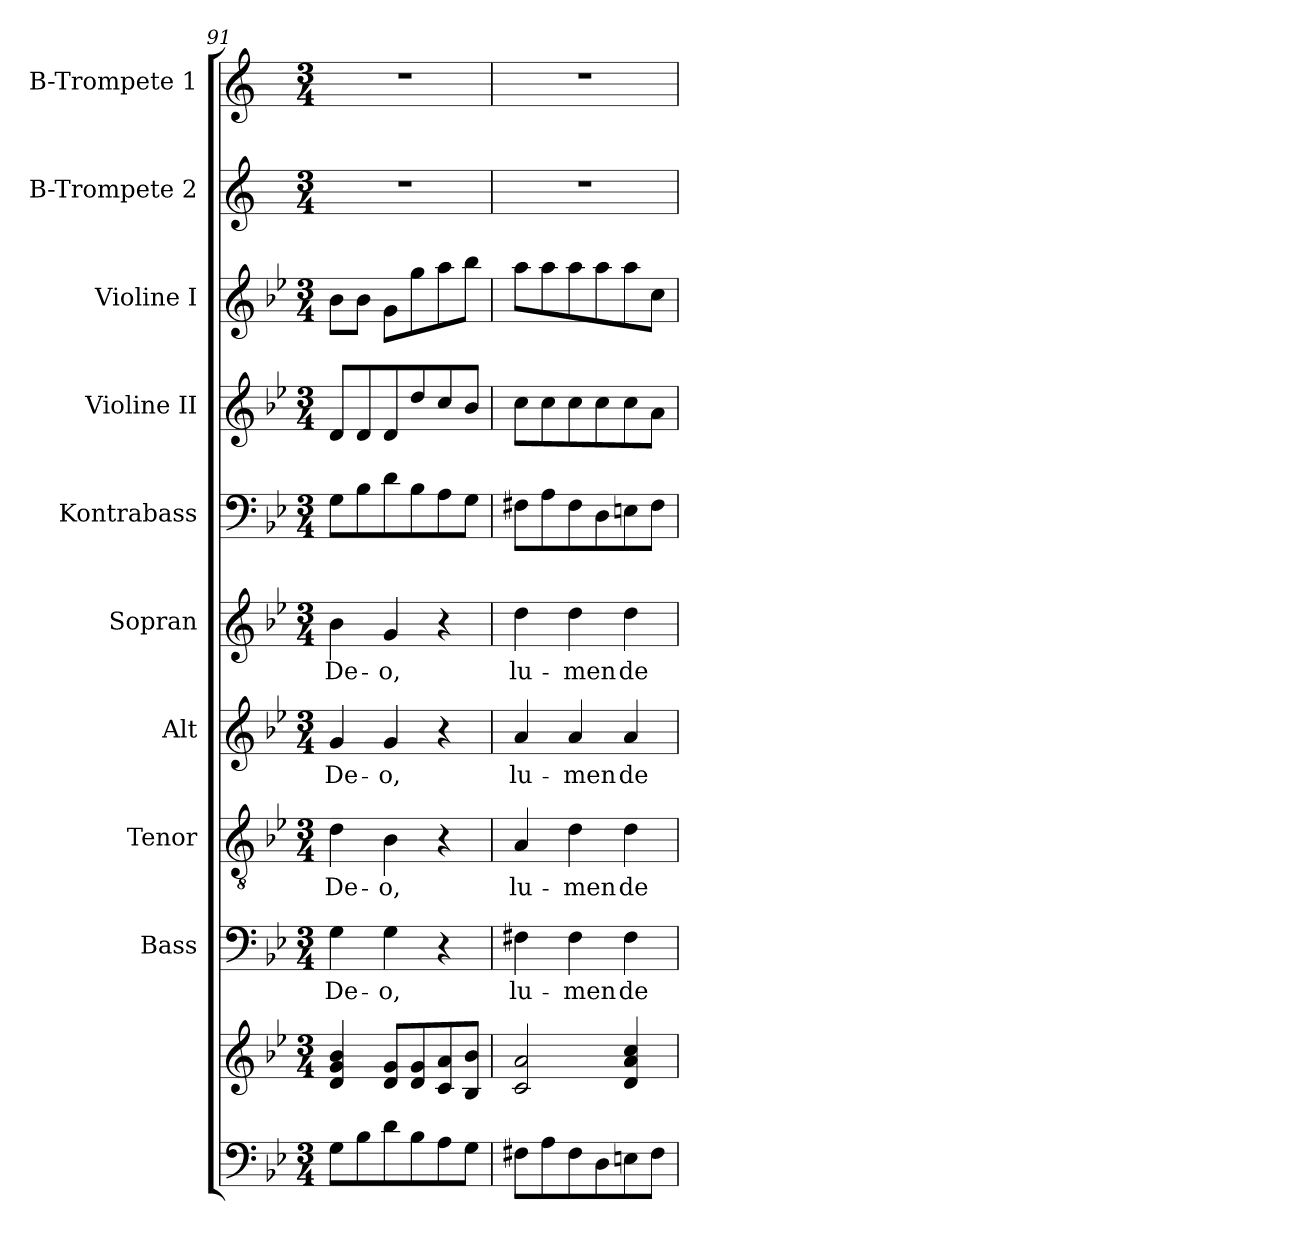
**kern	**kern	**kern	**text	**kern	**text	**kern	**text	**kern	**text	**kern	**kern	**kern	**kern	**kern
*part10	*part10	*part9	*part9	*part8	*part8	*part7	*part7	*part6	*part6	*part5	*part4	*part3	*part2	*part1
*staff11	*staff10	*staff9	*staff9	*staff8	*staff8	*staff7	*staff7	*staff6	*staff6	*staff5	*staff4	*staff3	*staff2	*staff1
*	*	*I"Bass	*	*I"Tenor	*	*I"Alt	*	*I"Sopran	*	*I"Kontrabass	*I"Violine II	*I"Violine I	*I"B-Trompete 2	*I"B-Trompete 1
*	*	*I'B.	*	*I'T.	*	*I'A.	*	*I'S.	*	*I'Kb.	*I'Vl. II	*I'Vl. I	*I'B Trp. 2	*I'B Trp. 1
*clefF4	*clefG2	*clefF4	*	*clefGv2	*	*clefG2	*	*clefG2	*	*clefF4	*clefG2	*clefG2	*clefG2	*clefG2
*	*	*	*	*	*	*	*	*	*	*ITrd7c12	*	*	*ITrd1c2	*ITrd1c2
*k[b-e-]	*k[b-e-]	*k[b-e-]	*	*k[b-e-]	*	*k[b-e-]	*	*k[b-e-]	*	*k[b-e-]	*k[b-e-]	*k[b-e-]	*k[b-e-]	*k[b-e-]
*B-:	*B-:	*B-:	*	*B-:	*	*B-:	*	*B-:	*	*B-:	*B-:	*B-:	*B-:	*B-:
*M3/4	*M3/4	*M3/4	*	*M3/4	*	*M3/4	*	*M3/4	*	*M3/4	*M3/4	*M3/4	*M3/4	*M3/4
=91	=91	=91	=91	=91	=91	=91	=91	=91	=91	=91	=91	=91	=91	=91
!	!	!	!LO:LY:b	!	!LO:LY:b	!	!LO:LY:b	!	!LO:LY:b	!	!	!	!	!
8G\L	4d/ 4g/ 4b-/	4G\	De-	4d\	De-	4g/	De-	4b-\	De-	8GG\L	8d/L	8b-\L	2.r	2.r
8B-\	.	.	.	.	.	.	.	.	.	8BB-\	8d/	8b-\J	.	.
!	!	!	!LO:LY:b	!	!LO:LY:b	!	!LO:LY:b	!	!LO:LY:b	!	!	!	!	!
8d\	8d/ 8g/L	4G\	-o,	4B-\	-o,	4g/	-o,	4g/	-o,	8D\	8d/	8g\L	.	.
8B-\	8d/ 8g/	.	.	.	.	.	.	.	.	8BB-\	8dd/	8gg\	.	.
8A\	8c/ 8a/	4r	.	4r	.	4r	.	4r	.	8AA\	8cc/	8aa\	.	.
8G\J	8B-/ 8b-/J	.	.	.	.	.	.	.	.	8GG\J	8b-/J	8bb-\J	.	.
=92	=92	=92	=92	=92	=92	=92	=92	=92	=92	=92	=92	=92	=92	=92
!	!	!	!LO:LY:b	!	!LO:LY:b	!	!LO:LY:b	!	!LO:LY:b	!	!	!	!	!
8F#X\L	2c/ 2a/	4F#X\	lu-	4A/	lu-	4a/	lu-	4dd\	lu-	8FF#X\L	8cc\L	8aa\L	2.r	2.r
8A\	.	.	.	.	.	.	.	.	.	8AA\	8cc\	8aa\	.	.
!	!	!	!LO:LY:b	!	!LO:LY:b	!	!LO:LY:b	!	!LO:LY:b	!	!	!	!	!
8F#\	.	4F#\	-men	4d\	-men	4a/	-men	4dd\	-men	8FF#\	8cc\	8aa\	.	.
8D\	.	.	.	.	.	.	.	.	.	8DD\	8cc\	8aa\	.	.
!	!	!	!LO:LY:b	!	!LO:LY:b	!	!LO:LY:b	!	!LO:LY:b	!	!	!	!	!
8En\	4d/ 4a/ 4cc/	4F#\	de	4d\	de	4a/	de	4dd\	de	8EEn\	8cc\	8aa\	.	.
8F#\J	.	.	.	.	.	.	.	.	.	8FF#\J	8a\J	8cc\J	.	.
=	=	=	=	=	=	=	=	=	=	=	=	=	=	=
*-	*-	*-	*-	*-	*-	*-	*-	*-	*-	*-	*-	*-	*-	*-
